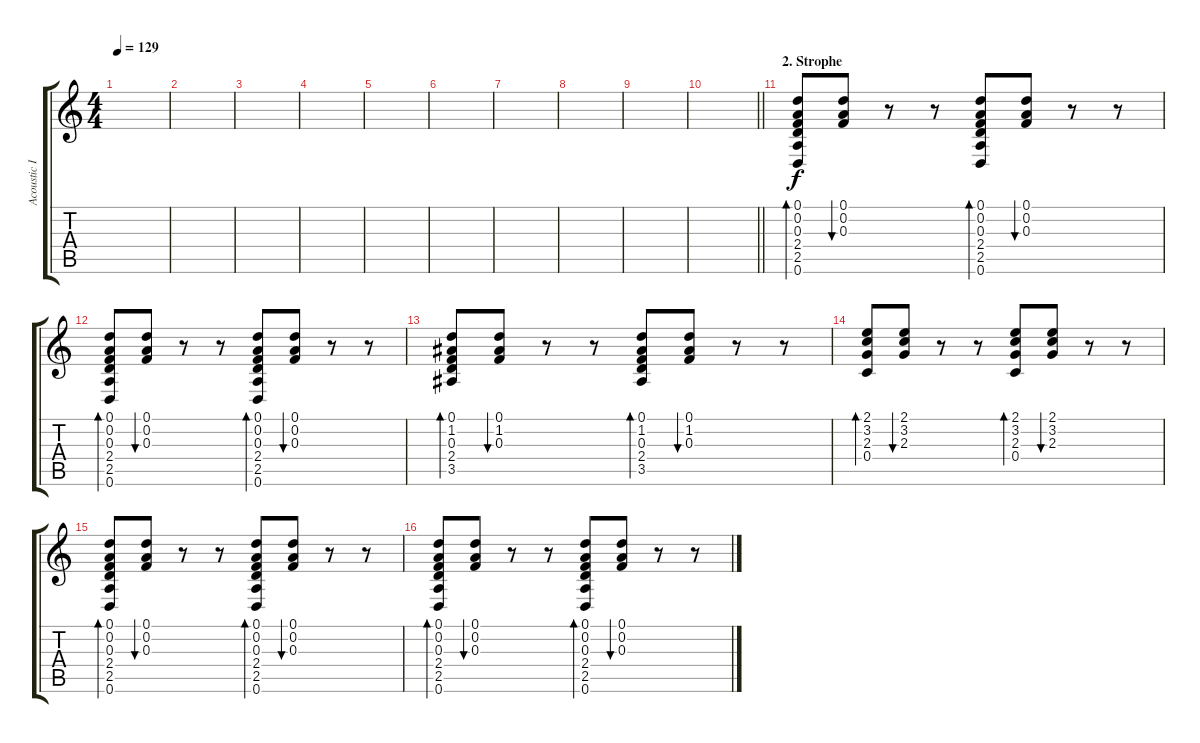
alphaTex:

\track ("Acoustic II" "Acoustic I") {instrument acousticguitarnylon}
\staff {score tabs}
\tuning (D4 A3 F3 C3 G2 D2) {hide}
\ts (4 4)
\tempo 129
\clef g2
\ks c
|
|
|
|
|
|
|
|
|
\barLineRight lightlight
|
\section ("" "2. Strophe")
(0.1 0.2 0.3 2.4 2.5 0.6).8{bd 60} (0.1 0.2 0.3).8{bu 60} r.8 r.8 (0.1 0.2 0.3 2.4 2.5 0.6).8{bd 60} (0.1 0.2 0.3).8{bu 60} r.8 r.8 |
(0.1 0.2 0.3 2.4 2.5 0.6).8{bd 60} (0.1 0.2 0.3).8{bu 60} r.8 r.8 (0.1 0.2 0.3 2.4 2.5 0.6).8{bd 60} (0.1 0.2 0.3).8{bu 60} r.8 r.8 |
(0.1 1.2 0.3 2.4 3.5).8{bd 60} (0.1 1.2 0.3).8{bu 60} r.8 r.8 (0.1 1.2 0.3 2.4 3.5).8{bd 60} (0.1 1.2 0.3).8{bu 60} r.8 r.8 |
(2.1 3.2 2.3 0.4).8{bd 60} (2.1 3.2 2.3).8{bu 60} r.8 r.8 (2.1 3.2 2.3 0.4).8{bd 60} (2.1 3.2 2.3).8{bu 60} r.8 r.8 |
(0.1 0.2 0.3 2.4 2.5 0.6).8{bd 60} (0.1 0.2 0.3).8{bu 60} r.8 r.8 (0.1 0.2 0.3 2.4 2.5 0.6).8{bd 60} (0.1 0.2 0.3).8{bu 60} r.8 r.8 |
(0.1 0.2 0.3 2.4 2.5 0.6).8{bd 60} (0.1 0.2 0.3).8{bu 60} r.8 r.8 (0.1 0.2 0.3 2.4 2.5 0.6).8{bd 60} (0.1 0.2 0.3).8{bu 60} r.8 r.8
